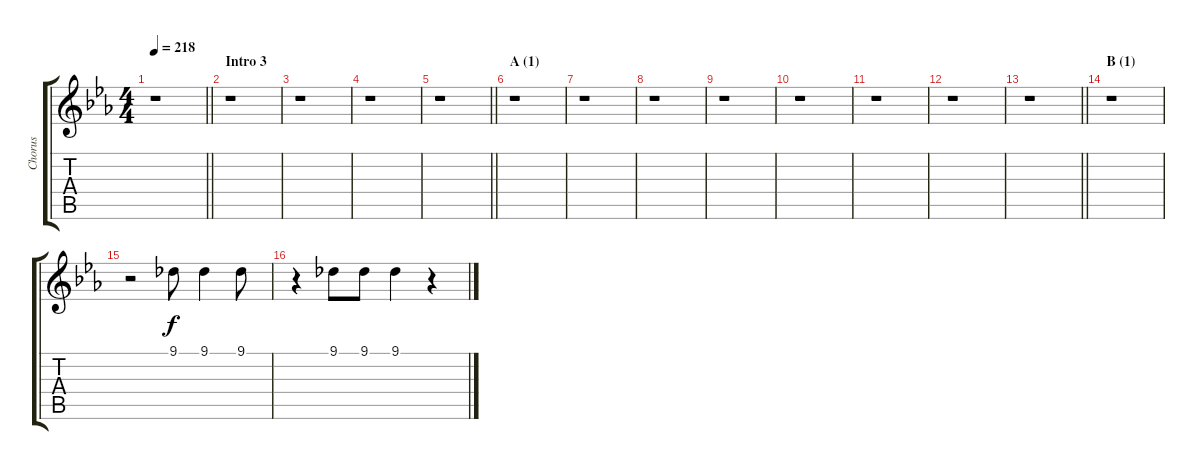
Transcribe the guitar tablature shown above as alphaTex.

\track ("Chorus" "Chorus") {instrument sopranosax}
\staff {score tabs}
\tuning (E4 B3 G3 D3 A2 E2) {hide}
\ts (4 4)
\tempo 218
\clef g2
\barLineRight lightlight
\ks eb
r.1{dy f} |
\section ("" "Intro 3")
r.1 |
r.1 |
r.1 |
\barLineRight lightlight
r.1 |
\section ("" "A (1)")
r.1 |
r.1 |
r.1 |
r.1 |
r.1 |
r.1 |
r.1 |
\barLineRight lightlight
r.1 |
\section ("" "B (1)")
r.1 |
r.2 9.1.8 9.1.4 9.1.8 |
r.4 9.1.8 9.1.8 9.1.4 r.4
